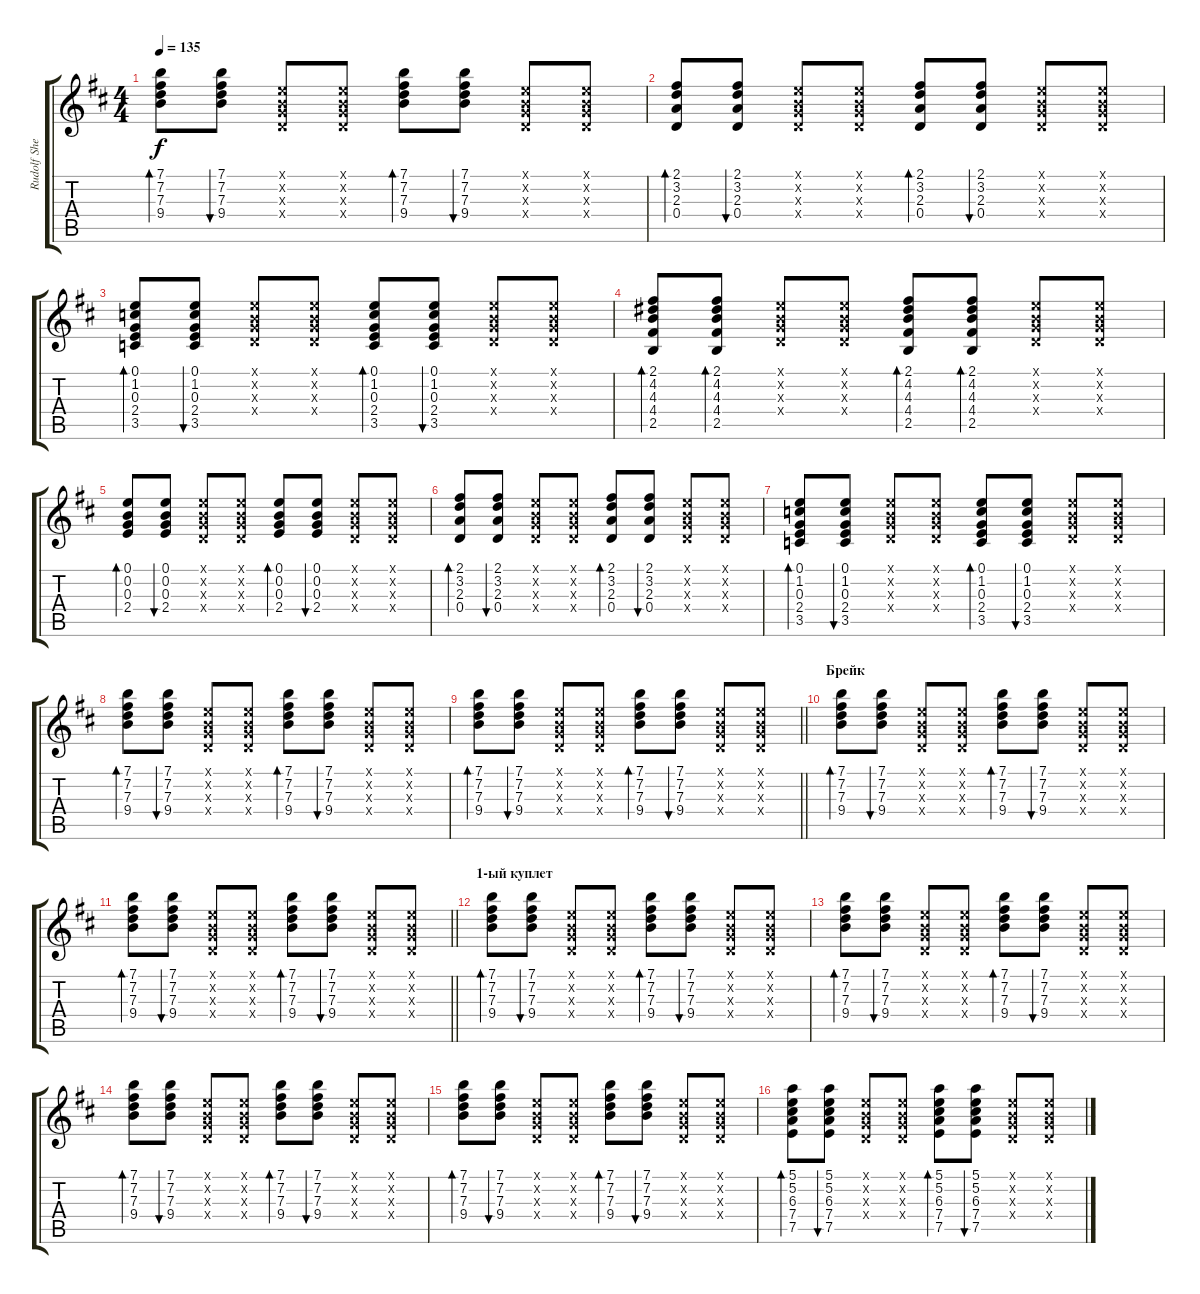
\track ("Rudolf Shenker" "Rudolf She") {instrument electricguitarclean}
\staff {score tabs}
\tuning (E4 B3 G3 D3 A2 E2) {hide}
\ts (4 4)
\tempo 135
\clef g2
\ks d
(7.1 7.2 7.3 9.4).8{bd 30 dy f} (7.1 7.2 7.3 9.4).8{bu 30} (0.1{x} 0.2{x} 0.3{x} 0.4{x}).8 (0.1{x} 0.2{x} 0.3{x} 0.4{x}).8 (7.1 7.2 7.3 9.4).8{bd 30} (7.1 7.2 7.3 9.4).8{bu 30} (0.1{x} 0.2{x} 0.3{x} 0.4{x}).8 (0.1{x} 0.2{x} 0.3{x} 0.4{x}).8 |
(2.1 3.2 2.3 0.4).8{bd 30} (2.1 3.2 2.3 0.4).8{bu 30} (0.1{x} 0.2{x} 0.3{x} 0.4{x}).8 (0.1{x} 0.2{x} 0.3{x} 0.4{x}).8 (2.1 3.2 2.3 0.4).8{bd 30} (2.1 3.2 2.3 0.4).8{bu 30} (0.1{x} 0.2{x} 0.3{x} 0.4{x}).8 (0.1{x} 0.2{x} 0.3{x} 0.4{x}).8 |
(0.1 1.2 0.3 2.4 3.5).8{bd 30} (0.1 1.2 0.3 2.4 3.5).8{bu 30} (0.1{x} 0.2{x} 0.3{x} 0.4{x}).8 (0.1{x} 0.2{x} 0.3{x} 0.4{x}).8 (0.1 1.2 0.3 2.4 3.5).8{bd 30} (0.1 1.2 0.3 2.4 3.5).8{bu 30} (0.1{x} 0.2{x} 0.3{x} 0.4{x}).8 (0.1{x} 0.2{x} 0.3{x} 0.4{x}).8 |
(2.1 4.2 4.3 4.4 2.5).8{bd 30} (2.1 4.2 4.3 4.4 2.5).8{bd 30} (0.1{x} 0.2{x} 0.3{x} 0.4{x}).8 (0.1{x} 0.2{x} 0.3{x} 0.4{x}).8 (2.1 4.2 4.3 4.4 2.5).8{bd 30} (2.1 4.2 4.3 4.4 2.5).8{bd 30} (0.1{x} 0.2{x} 0.3{x} 0.4{x}).8 (0.1{x} 0.2{x} 0.3{x} 0.4{x}).8 |
(0.1 0.2 0.3 2.4).8{bd 30} (0.1 0.2 0.3 2.4).8{bu 30} (0.1{x} 0.2{x} 0.3{x} 0.4{x}).8 (0.1{x} 0.2{x} 0.3{x} 0.4{x}).8 (0.1 0.2 0.3 2.4).8{bd 30} (0.1 0.2 0.3 2.4).8{bu 30} (0.1{x} 0.2{x} 0.3{x} 0.4{x}).8 (0.1{x} 0.2{x} 0.3{x} 0.4{x}).8 |
(2.1 3.2 2.3 0.4).8{bd 30} (2.1 3.2 2.3 0.4).8{bu 30} (0.1{x} 0.2{x} 0.3{x} 0.4{x}).8 (0.1{x} 0.2{x} 0.3{x} 0.4{x}).8 (2.1 3.2 2.3 0.4).8{bd 30} (2.1 3.2 2.3 0.4).8{bu 30} (0.1{x} 0.2{x} 0.3{x} 0.4{x}).8 (0.1{x} 0.2{x} 0.3{x} 0.4{x}).8 |
(0.1 1.2 0.3 2.4 3.5).8{bd 30} (0.1 1.2 0.3 2.4 3.5).8{bu 30} (0.1{x} 0.2{x} 0.3{x} 0.4{x}).8 (0.1{x} 0.2{x} 0.3{x} 0.4{x}).8 (0.1 1.2 0.3 2.4 3.5).8{bd 30} (0.1 1.2 0.3 2.4 3.5).8{bu 30} (0.1{x} 0.2{x} 0.3{x} 0.4{x}).8 (0.1{x} 0.2{x} 0.3{x} 0.4{x}).8 |
(7.1 7.2 7.3 9.4).8{bd 30} (7.1 7.2 7.3 9.4).8{bu 30} (0.1{x} 0.2{x} 0.3{x} 0.4{x}).8 (0.1{x} 0.2{x} 0.3{x} 0.4{x}).8 (7.1 7.2 7.3 9.4).8{bd 30} (7.1 7.2 7.3 9.4).8{bu 30} (0.1{x} 0.2{x} 0.3{x} 0.4{x}).8 (0.1{x} 0.2{x} 0.3{x} 0.4{x}).8 |
\barLineRight lightlight
(7.1 7.2 7.3 9.4).8{bd 30} (7.1 7.2 7.3 9.4).8{bu 30} (0.1{x} 0.2{x} 0.3{x} 0.4{x}).8 (0.1{x} 0.2{x} 0.3{x} 0.4{x}).8 (7.1 7.2 7.3 9.4).8{bd 30} (7.1 7.2 7.3 9.4).8{bu 30} (0.1{x} 0.2{x} 0.3{x} 0.4{x}).8 (0.1{x} 0.2{x} 0.3{x} 0.4{x}).8 |
\section ("" "Брейк")
(7.1 7.2 7.3 9.4).8{bd 30} (7.1 7.2 7.3 9.4).8{bu 30} (0.1{x} 0.2{x} 0.3{x} 0.4{x}).8 (0.1{x} 0.2{x} 0.3{x} 0.4{x}).8 (7.1 7.2 7.3 9.4).8{bd 30} (7.1 7.2 7.3 9.4).8{bu 30} (0.1{x} 0.2{x} 0.3{x} 0.4{x}).8 (0.1{x} 0.2{x} 0.3{x} 0.4{x}).8 |
\barLineRight lightlight
(7.1 7.2 7.3 9.4).8{bd 30} (7.1 7.2 7.3 9.4).8{bu 30} (0.1{x} 0.2{x} 0.3{x} 0.4{x}).8 (0.1{x} 0.2{x} 0.3{x} 0.4{x}).8 (7.1 7.2 7.3 9.4).8{bd 30} (7.1 7.2 7.3 9.4).8{bu 30} (0.1{x} 0.2{x} 0.3{x} 0.4{x}).8 (0.1{x} 0.2{x} 0.3{x} 0.4{x}).8 |
\section ("" "1-ый куплет")
(7.1 7.2 7.3 9.4).8{bd 30} (7.1 7.2 7.3 9.4).8{bu 30} (0.1{x} 0.2{x} 0.3{x} 0.4{x}).8 (0.1{x} 0.2{x} 0.3{x} 0.4{x}).8 (7.1 7.2 7.3 9.4).8{bd 30} (7.1 7.2 7.3 9.4).8{bu 30} (0.1{x} 0.2{x} 0.3{x} 0.4{x}).8 (0.1{x} 0.2{x} 0.3{x} 0.4{x}).8 |
(7.1 7.2 7.3 9.4).8{bd 30} (7.1 7.2 7.3 9.4).8{bu 30} (0.1{x} 0.2{x} 0.3{x} 0.4{x}).8 (0.1{x} 0.2{x} 0.3{x} 0.4{x}).8 (7.1 7.2 7.3 9.4).8{bd 30} (7.1 7.2 7.3 9.4).8{bu 30} (0.1{x} 0.2{x} 0.3{x} 0.4{x}).8 (0.1{x} 0.2{x} 0.3{x} 0.4{x}).8 |
(7.1 7.2 7.3 9.4).8{bd 30} (7.1 7.2 7.3 9.4).8{bu 30} (0.1{x} 0.2{x} 0.3{x} 0.4{x}).8 (0.1{x} 0.2{x} 0.3{x} 0.4{x}).8 (7.1 7.2 7.3 9.4).8{bd 30} (7.1 7.2 7.3 9.4).8{bu 30} (0.1{x} 0.2{x} 0.3{x} 0.4{x}).8 (0.1{x} 0.2{x} 0.3{x} 0.4{x}).8 |
(7.1 7.2 7.3 9.4).8{bd 30} (7.1 7.2 7.3 9.4).8{bu 30} (0.1{x} 0.2{x} 0.3{x} 0.4{x}).8 (0.1{x} 0.2{x} 0.3{x} 0.4{x}).8 (7.1 7.2 7.3 9.4).8{bd 30} (7.1 7.2 7.3 9.4).8{bu 30} (0.1{x} 0.2{x} 0.3{x} 0.4{x}).8 (0.1{x} 0.2{x} 0.3{x} 0.4{x}).8 |
(5.1 5.2 6.3 7.4 7.5).8{bd 30} (5.1 5.2 6.3 7.4 7.5).8{bu 30} (0.1{x} 0.2{x} 0.3{x} 0.4{x}).8 (0.1{x} 0.2{x} 0.3{x} 0.4{x}).8 (5.1 5.2 6.3 7.4 7.5).8{bd 30} (5.1 5.2 6.3 7.4 7.5).8{bu 30} (0.1{x} 0.2{x} 0.3{x} 0.4{x}).8 (0.1{x} 0.2{x} 0.3{x} 0.4{x}).8
